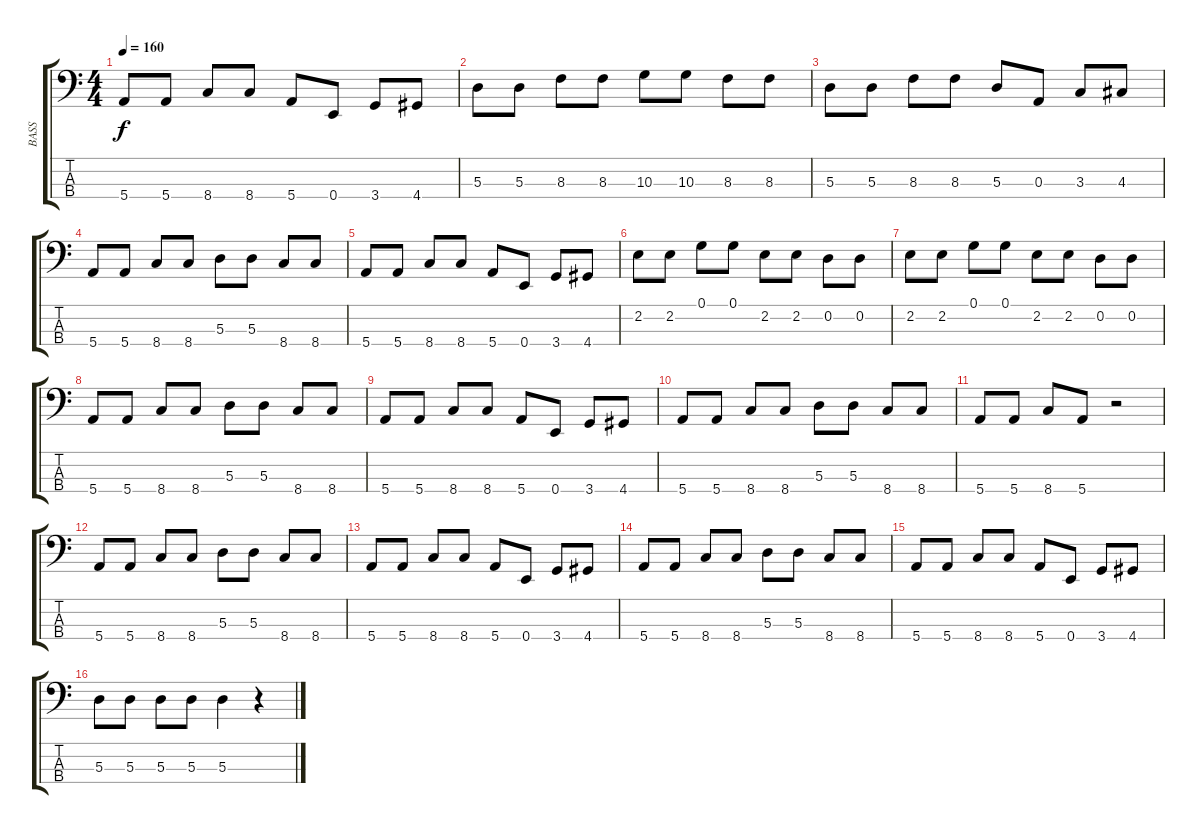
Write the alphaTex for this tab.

\track ("BASS" "BASS") {instrument electricbasspick}
\staff {score tabs}
\tuning (G2 D2 A1 E1) {hide}
\ts (4 4)
\tempo 160
\clef f4
\ks c
5.4.8{dy f} 5.4.8 8.4.8 8.4.8 5.4.8 0.4.8 3.4.8 4.4.8 |
5.3.8 5.3.8 8.3.8 8.3.8 10.3.8 10.3.8 8.3.8 8.3.8 |
5.3.8 5.3.8 8.3.8 8.3.8 5.3.8 0.3.8 3.3.8 4.3.8 |
5.4.8 5.4.8 8.4.8 8.4.8 5.3.8 5.3.8 8.4.8 8.4.8 |
5.4.8 5.4.8 8.4.8 8.4.8 5.4.8 0.4.8 3.4.8 4.4.8 |
2.2.8 2.2.8 0.1.8 0.1.8 2.2.8 2.2.8 0.2.8 0.2.8 |
2.2.8 2.2.8 0.1.8 0.1.8 2.2.8 2.2.8 0.2.8 0.2.8 |
5.4.8 5.4.8 8.4.8 8.4.8 5.3.8 5.3.8 8.4.8 8.4.8 |
5.4.8 5.4.8 8.4.8 8.4.8 5.4.8 0.4.8 3.4.8 4.4.8 |
5.4.8 5.4.8 8.4.8 8.4.8 5.3.8 5.3.8 8.4.8 8.4.8 |
5.4.8 5.4.8 8.4.8 5.4.8 r.2 |
5.4.8 5.4.8 8.4.8 8.4.8 5.3.8 5.3.8 8.4.8 8.4.8 |
5.4.8 5.4.8 8.4.8 8.4.8 5.4.8 0.4.8 3.4.8 4.4.8 |
5.4.8 5.4.8 8.4.8 8.4.8 5.3.8 5.3.8 8.4.8 8.4.8 |
5.4.8 5.4.8 8.4.8 8.4.8 5.4.8 0.4.8 3.4.8 4.4.8 |
5.3.8 5.3.8 5.3.8 5.3.8 5.3.4 r.4
